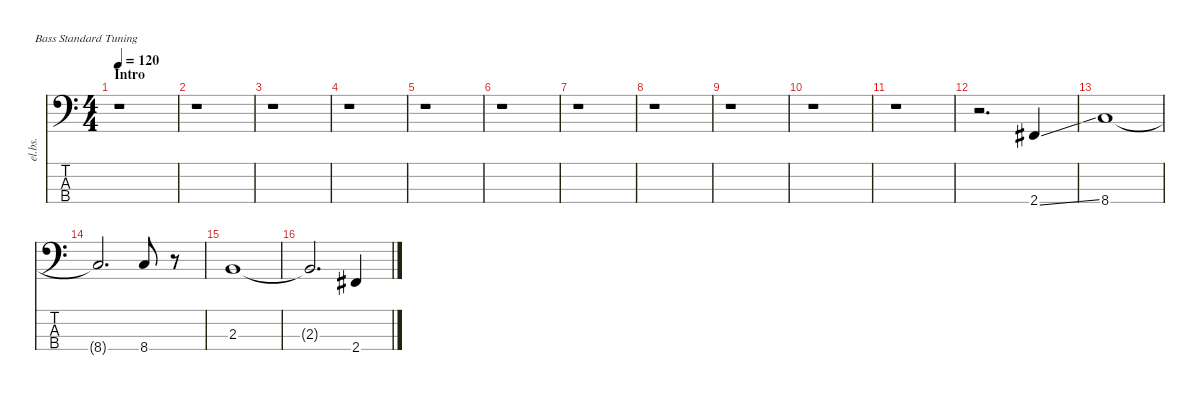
\defaultSystemsLayout 4
\hideDynamics
\bracketExtendMode nobrackets
\track ("Electric Bass" "el.bs.") {mute instrument electricbassfinger}
\staff {score tabs}
\tuning (G2 D2 A1 E1)
\ts (4 4)
\section ("" "Intro")
\tempo 120
\clef f4
\ks c
r.1{dy mf instrument electricbassfinger beam Down} |
r.1{beam Down} |
r.1{beam Down} |
r.1{beam Down} |
r.1{beam Down} |
r.1{beam Down} |
r.1{beam Down} |
r.1{beam Down} |
r.1{beam Down} |
r.1{beam Down} |
r.1{beam Down} |
r.2{d beam Down} 2.4{ss acc #}.4{beam Up} |
8.4.1{beam Up} |
8.4{t}.2{d beam Up} 8.4.8{beam Up} r.8{beam Down} |
2.3.1{beam Up} |
2.3{t}.2{d beam Up} 2.4{ss acc #}.4{beam Up}
